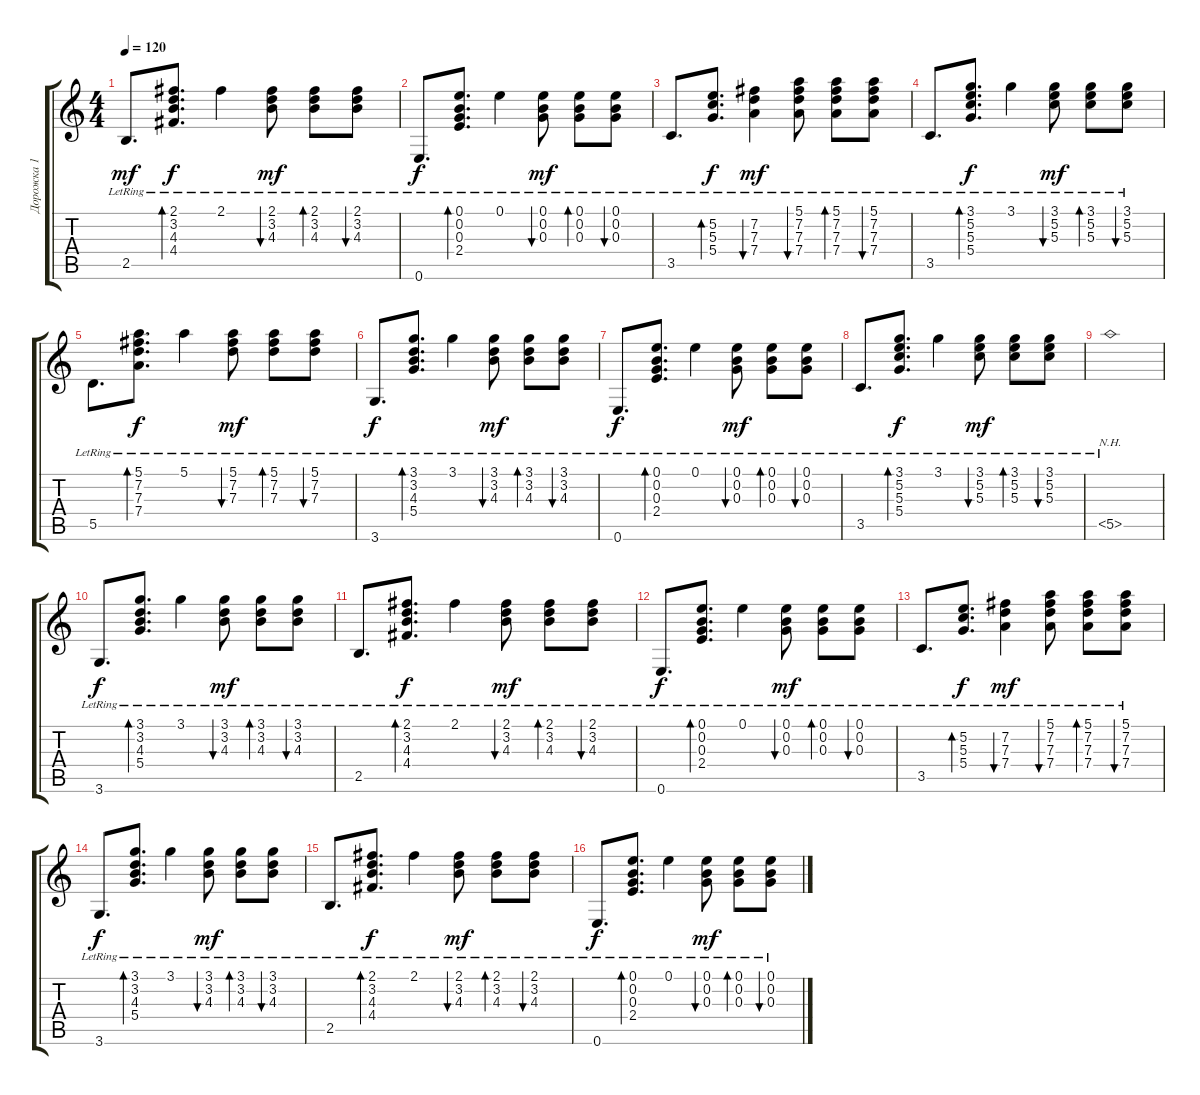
\track ("Дорожка 1" "Дорожка 1") {instrument acousticguitarsteel}
\staff {score tabs}
\tuning (E4 B3 G3 D3 A2 E2) {hide}
\ts (4 4)
\tempo 120
\clef g2
\ks c
2.5{lr}.8{d dy mf} (2.1{lr} 3.2{lr} 4.3{lr} 4.4{lr}).8{d bd 480 dy f} 2.1{lr}.4 (2.1{lr} 3.2{lr} 4.3{lr}).8{bu 30 dy mf} (2.1{lr} 3.2{lr} 4.3{lr}).8{bd 30} (2.1{lr} 3.2{lr} 4.3{lr}).8{bu 30} |
0.6{lr}.8{d dy f} (0.1{lr} 0.2{lr} 0.3{lr} 2.4{lr}).8{d bd 480} 0.1{lr}.4 (0.1{lr} 0.2{lr} 0.3{lr}).8{bu 30 dy mf} (0.1{lr} 0.2{lr} 0.3{lr}).8{bd 30} (0.1{lr} 0.2{lr} 0.3{lr}).8{bu 30} |
3.5{lr}.8{d} (5.2{lr} 5.3{lr} 5.4{lr}).8{d bd 480 dy f} (7.2{lr} 7.3{lr} 7.4{lr}).4{bu 30 dy mf} (5.1{lr} 7.2{lr} 7.3{lr} 7.4{lr}).8{bu 30} (5.1{lr} 7.2{lr} 7.3{lr} 7.4{lr}).8{bd 30} (5.1{lr} 7.2{lr} 7.3{lr} 7.4{lr}).8{bu 30} |
3.5{lr}.8{d} (3.1{lr} 5.2{lr} 5.3{lr} 5.4{lr}).8{d bd 480 dy f} 3.1{lr}.4 (3.1{lr} 5.2{lr} 5.3{lr}).8{bu 30 dy mf} (3.1{lr} 5.2{lr} 5.3{lr}).8{bd 30} (3.1{lr} 5.2{lr} 5.3{lr}).8{bu 30} |
5.5{lr}.8{d} (5.1{lr} 7.2{lr} 7.3{lr} 7.4{lr}).8{d bd 480 dy f} 5.1{lr}.4 (5.1{lr} 7.2{lr} 7.3{lr}).8{bu 30 dy mf} (5.1{lr} 7.2{lr} 7.3{lr}).8{bd 30} (5.1{lr} 7.2{lr} 7.3{lr}).8{bu 30} |
3.6{lr}.8{d dy f} (3.1{lr} 3.2{lr} 4.3{lr} 5.4{lr}).8{d bd 480} 3.1{lr}.4 (3.1{lr} 3.2{lr} 4.3{lr}).8{bu 30 dy mf} (3.1{lr} 3.2{lr} 4.3{lr}).8{bd 30} (3.1{lr} 3.2{lr} 4.3{lr}).8{bu 30} |
0.6{lr}.8{d dy f} (0.1{lr} 0.2{lr} 0.3{lr} 2.4{lr}).8{d bd 480} 0.1{lr}.4 (0.1{lr} 0.2{lr} 0.3{lr}).8{bu 30 dy mf} (0.1{lr} 0.2{lr} 0.3{lr}).8{bd 30} (0.1{lr} 0.2{lr} 0.3{lr}).8{bu 30} |
3.5{lr}.8{d} (3.1{lr} 5.2{lr} 5.3{lr} 5.4{lr}).8{d bd 480 dy f} 3.1{lr}.4 (3.1{lr} 5.2{lr} 5.3{lr}).8{bu 30 dy mf} (3.1{lr} 5.2{lr} 5.3{lr}).8{bd 30} (3.1{lr} 5.2{lr} 5.3{lr}).8{bu 30} |
5.5{nh lr}.1 |
3.6{lr}.8{d dy f} (3.1{lr} 3.2{lr} 4.3{lr} 5.4{lr}).8{d bd 480} 3.1{lr}.4 (3.1{lr} 3.2{lr} 4.3{lr}).8{bu 30 dy mf} (3.1{lr} 3.2{lr} 4.3{lr}).8{bd 30} (3.1{lr} 3.2{lr} 4.3{lr}).8{bu 30} |
2.5{lr}.8{d} (2.1{lr} 3.2{lr} 4.3{lr} 4.4{lr}).8{d bd 480 dy f} 2.1{lr}.4 (2.1{lr} 3.2{lr} 4.3{lr}).8{bu 30 dy mf} (2.1{lr} 3.2{lr} 4.3{lr}).8{bd 30} (2.1{lr} 3.2{lr} 4.3{lr}).8{bu 30} |
0.6{lr}.8{d dy f} (0.1{lr} 0.2{lr} 0.3{lr} 2.4{lr}).8{d bd 480} 0.1{lr}.4 (0.1{lr} 0.2{lr} 0.3{lr}).8{bu 30 dy mf} (0.1{lr} 0.2{lr} 0.3{lr}).8{bd 30} (0.1{lr} 0.2{lr} 0.3{lr}).8{bu 30} |
3.5{lr}.8{d} (5.2{lr} 5.3{lr} 5.4{lr}).8{d bd 480 dy f} (7.2{lr} 7.3{lr} 7.4{lr}).4{bu 30 dy mf} (5.1{lr} 7.2{lr} 7.3{lr} 7.4{lr}).8{bu 30} (5.1{lr} 7.2{lr} 7.3{lr} 7.4{lr}).8{bd 30} (5.1{lr} 7.2{lr} 7.3{lr} 7.4{lr}).8{bu 30} |
3.6{lr}.8{d dy f} (3.1{lr} 3.2{lr} 4.3{lr} 5.4{lr}).8{d bd 480} 3.1{lr}.4 (3.1{lr} 3.2{lr} 4.3{lr}).8{bu 30 dy mf} (3.1{lr} 3.2{lr} 4.3{lr}).8{bd 30} (3.1{lr} 3.2{lr} 4.3{lr}).8{bu 30} |
2.5{lr}.8{d} (2.1{lr} 3.2{lr} 4.3{lr} 4.4{lr}).8{d bd 480 dy f} 2.1{lr}.4 (2.1{lr} 3.2{lr} 4.3{lr}).8{bu 30 dy mf} (2.1{lr} 3.2{lr} 4.3{lr}).8{bd 30} (2.1{lr} 3.2{lr} 4.3{lr}).8{bu 30} |
0.6{lr}.8{d dy f} (0.1{lr} 0.2{lr} 0.3{lr} 2.4{lr}).8{d bd 480} 0.1{lr}.4 (0.1{lr} 0.2{lr} 0.3{lr}).8{bu 30 dy mf} (0.1{lr} 0.2{lr} 0.3{lr}).8{bd 30} (0.1{lr} 0.2{lr} 0.3{lr}).8{bu 30}
